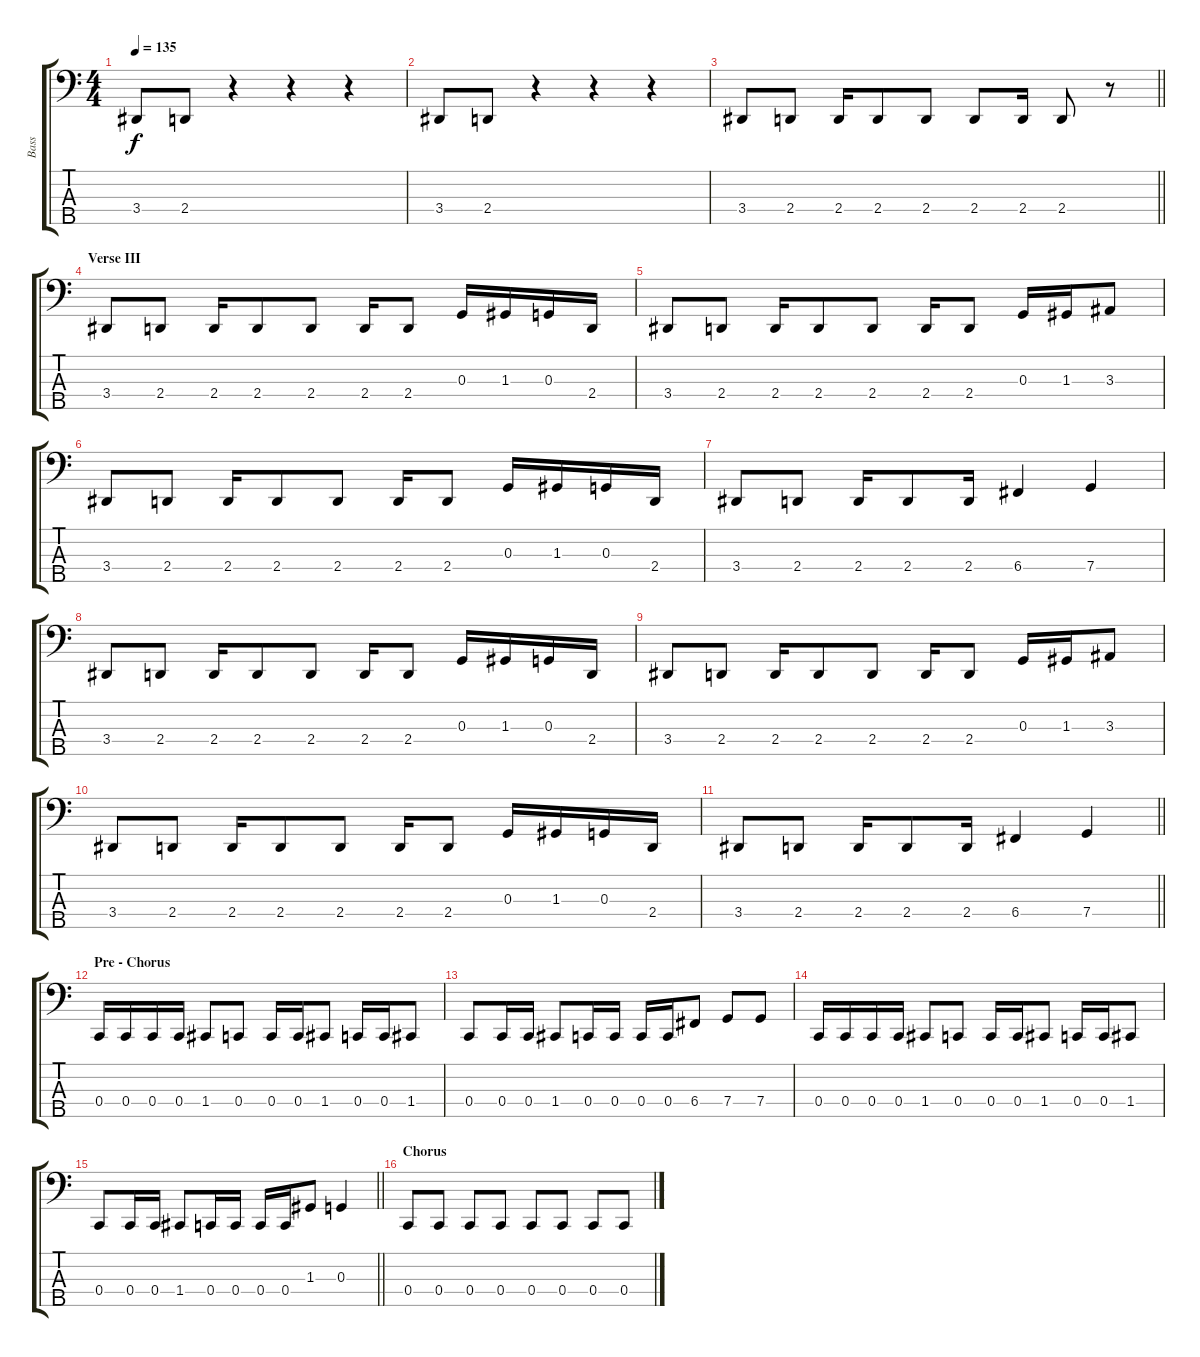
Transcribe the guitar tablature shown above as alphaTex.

\track ("Bass" "Bass") {instrument electricbasspick}
\staff {score tabs}
\tuning (F2 C2 G1 C1 A0) {hide}
\ts (4 4)
\tempo 135
\clef f4
\ks c
3.4.8{dy f} 2.4.8 r.4 r.4 r.4 |
3.4.8 2.4.8 r.4 r.4 r.4 |
\barLineRight lightlight
3.4.8 2.4.8 2.4.16 2.4.8 2.4.8 2.4.8 2.4.16 2.4.8 r.8 |
\section ("" "Verse III")
3.4.8 2.4.8 2.4.16 2.4.8 2.4.8 2.4.16 2.4.8 0.3.16 1.3.16 0.3.16 2.4.16 |
3.4.8 2.4.8 2.4.16 2.4.8 2.4.8 2.4.16 2.4.8 0.3.16 1.3.16 3.3.8 |
3.4.8 2.4.8 2.4.16 2.4.8 2.4.8 2.4.16 2.4.8 0.3.16 1.3.16 0.3.16 2.4.16 |
3.4.8 2.4.8 2.4.16 2.4.8 2.4.16 6.4.4 7.4.4 |
3.4.8 2.4.8 2.4.16 2.4.8 2.4.8 2.4.16 2.4.8 0.3.16 1.3.16 0.3.16 2.4.16 |
3.4.8 2.4.8 2.4.16 2.4.8 2.4.8 2.4.16 2.4.8 0.3.16 1.3.16 3.3.8 |
3.4.8 2.4.8 2.4.16 2.4.8 2.4.8 2.4.16 2.4.8 0.3.16 1.3.16 0.3.16 2.4.16 |
\barLineRight lightlight
3.4.8 2.4.8 2.4.16 2.4.8 2.4.16 6.4.4 7.4.4 |
\section ("" "Pre - Chorus")
0.4.16 0.4.16 0.4.16 0.4.16 1.4.8 0.4.8 0.4.16 0.4.16 1.4.8 0.4.16 0.4.16 1.4.8 |
0.4.8 0.4.16 0.4.16 1.4.8 0.4.16 0.4.16 0.4.16 0.4.16 6.4.8 7.4.8 7.4.8 |
0.4.16 0.4.16 0.4.16 0.4.16 1.4.8 0.4.8 0.4.16 0.4.16 1.4.8 0.4.16 0.4.16 1.4.8 |
\barLineRight lightlight
0.4.8 0.4.16 0.4.16 1.4.8 0.4.16 0.4.16 0.4.16 0.4.16 1.3.8 0.3.4 |
\section ("" "Chorus")
0.4.8 0.4.8 0.4.8 0.4.8 0.4.8 0.4.8 0.4.8 0.4.8
